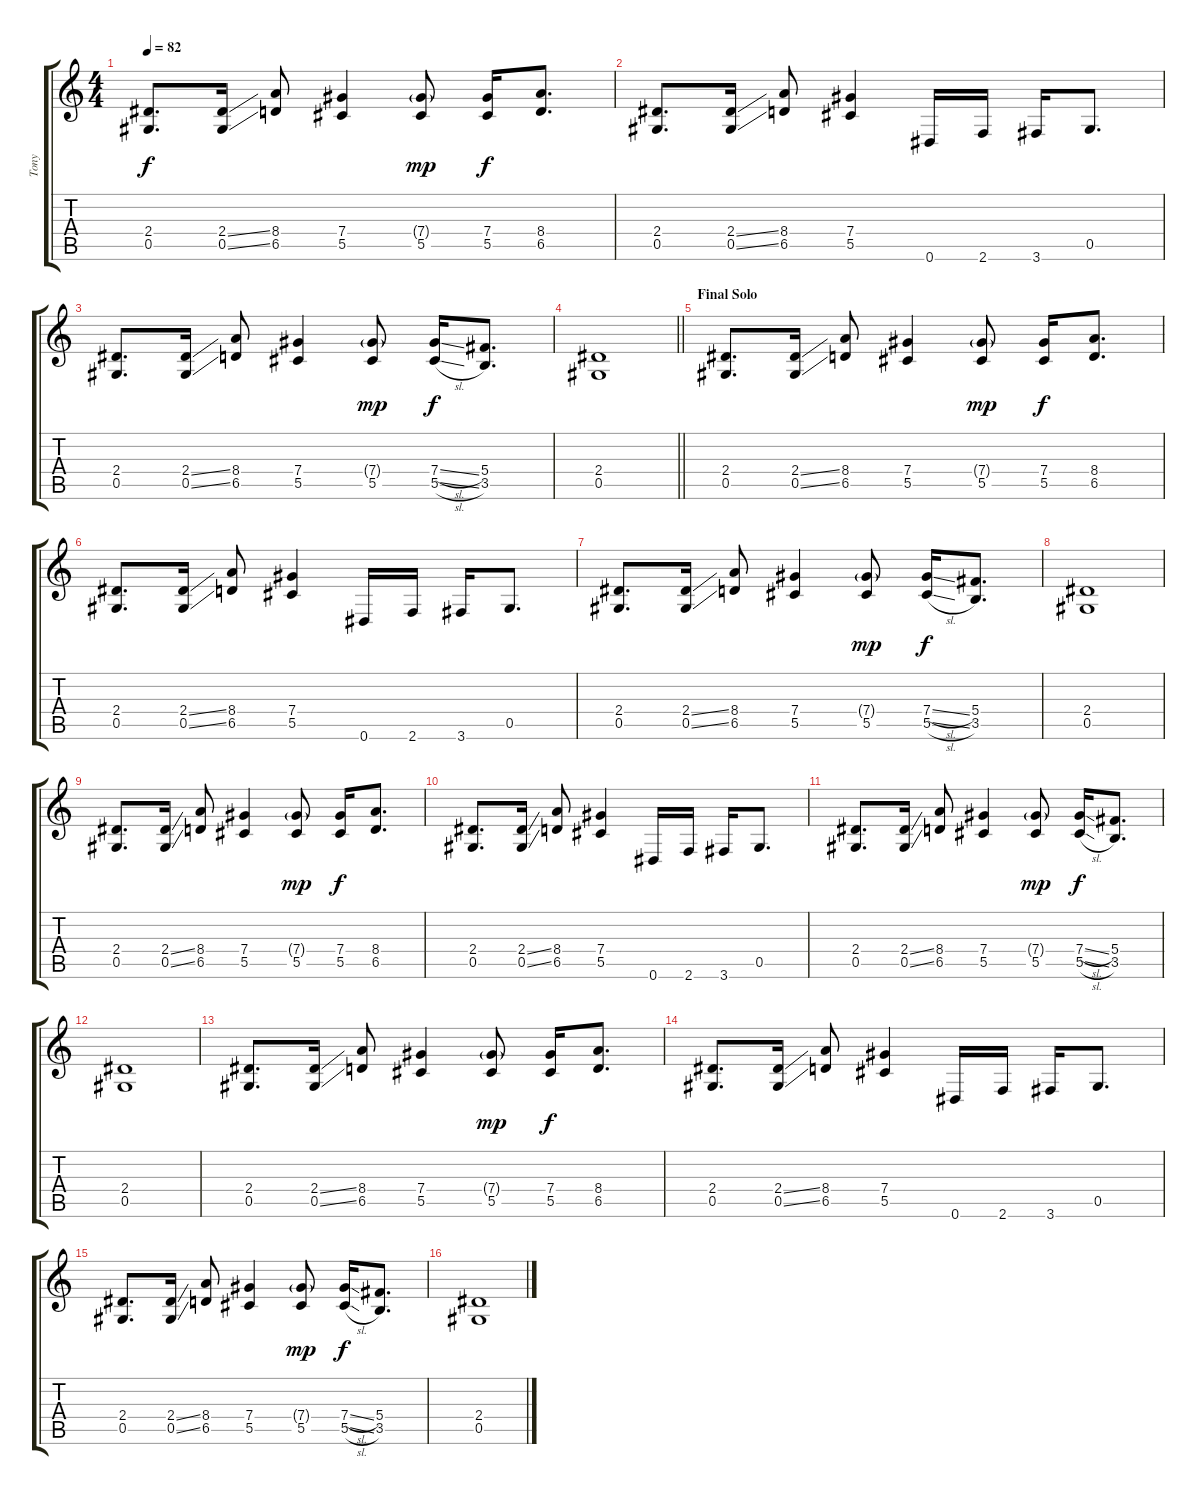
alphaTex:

\track ("Tony" "Tony") {instrument distortionguitar}
\staff {score tabs}
\tuning (Eb4 Bb3 Gb3 Db3 Ab2 Eb2) {hide}
\ts (4 4)
\tempo 82
\clef g2
\ks c
(2.4 0.5).8{d dy f} (2.4{ss} 0.5{ss}).16 (8.4 6.5).8 (7.4 5.5).4 (7.4{g} 5.5).8{dy mp} (7.4 5.5).16{dy f} (8.4 6.5).8{d} |
(2.4 0.5).8{d} (2.4{ss} 0.5{ss}).16 (8.4 6.5).8 (7.4 5.5).4 0.6.16 2.6.16 3.6.16 0.5.8{d} |
(2.4 0.5).8{d} (2.4{ss} 0.5{ss}).16 (8.4 6.5).8 (7.4 5.5).4 (7.4{g} 5.5).8{dy mp} (7.4{sl} 5.5{sl}).16{dy f} (5.4 3.5).8{d} |
\barLineRight lightlight
(2.4 0.5).1 |
\section ("" "Final Solo")
(2.4 0.5).8{d} (2.4{ss} 0.5{ss}).16 (8.4 6.5).8 (7.4 5.5).4 (7.4{g} 5.5).8{dy mp} (7.4 5.5).16{dy f} (8.4 6.5).8{d} |
(2.4 0.5).8{d} (2.4{ss} 0.5{ss}).16 (8.4 6.5).8 (7.4 5.5).4 0.6.16 2.6.16 3.6.16 0.5.8{d} |
(2.4 0.5).8{d} (2.4{ss} 0.5{ss}).16 (8.4 6.5).8 (7.4 5.5).4 (7.4{g} 5.5).8{dy mp} (7.4{sl} 5.5{sl}).16{dy f} (5.4 3.5).8{d} |
(2.4 0.5).1 |
(2.4 0.5).8{d} (2.4{ss} 0.5{ss}).16 (8.4 6.5).8 (7.4 5.5).4 (7.4{g} 5.5).8{dy mp} (7.4 5.5).16{dy f} (8.4 6.5).8{d} |
(2.4 0.5).8{d} (2.4{ss} 0.5{ss}).16 (8.4 6.5).8 (7.4 5.5).4 0.6.16 2.6.16 3.6.16 0.5.8{d} |
(2.4 0.5).8{d} (2.4{ss} 0.5{ss}).16 (8.4 6.5).8 (7.4 5.5).4 (7.4{g} 5.5).8{dy mp} (7.4{sl} 5.5{sl}).16{dy f} (5.4 3.5).8{d} |
(2.4 0.5).1 |
(2.4 0.5).8{d} (2.4{ss} 0.5{ss}).16 (8.4 6.5).8 (7.4 5.5).4 (7.4{g} 5.5).8{dy mp} (7.4 5.5).16{dy f} (8.4 6.5).8{d} |
(2.4 0.5).8{d} (2.4{ss} 0.5{ss}).16 (8.4 6.5).8 (7.4 5.5).4 0.6.16 2.6.16 3.6.16 0.5.8{d} |
(2.4 0.5).8{d} (2.4{ss} 0.5{ss}).16 (8.4 6.5).8 (7.4 5.5).4 (7.4{g} 5.5).8{dy mp} (7.4{sl} 5.5{sl}).16{dy f} (5.4 3.5).8{d} |
(2.4 0.5).1
